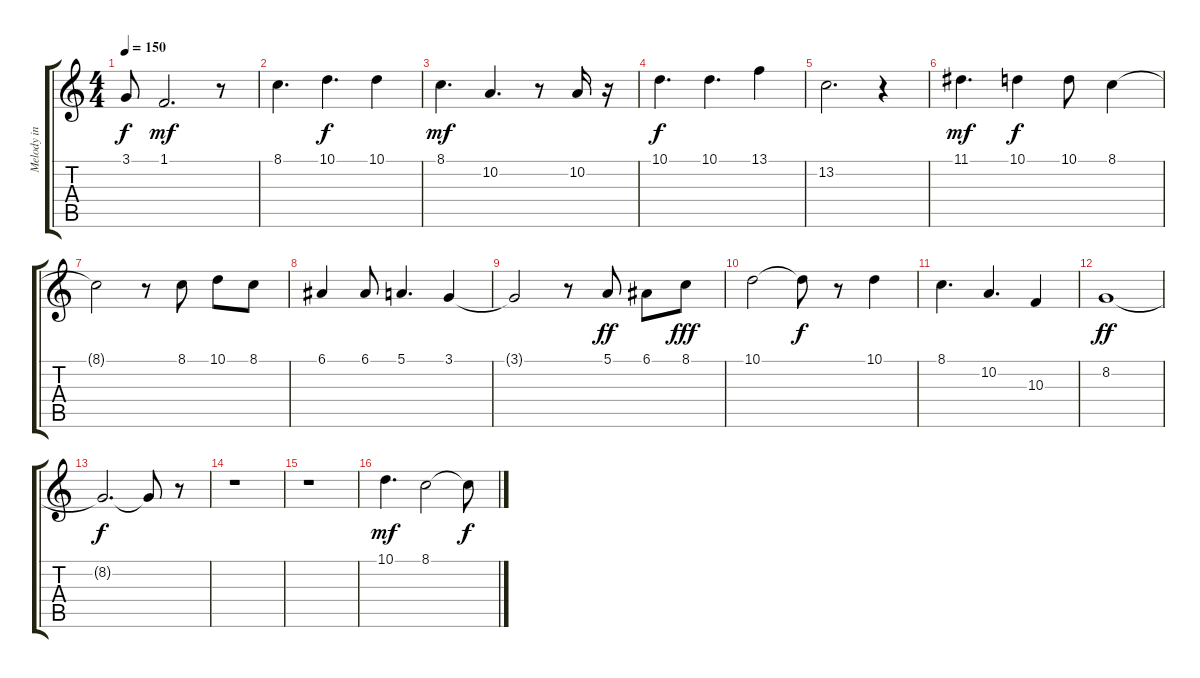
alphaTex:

\track ("Melody in " "Melody in ") {instrument trumpet}
\staff {score tabs}
\tuning (E4 B3 G3 D3 A2 E2) {hide}
\ts (4 4)
\tempo 150
\clef g2
\ks c
3.1{t}.8{dy f} 1.1.2{d dy mf} r.8 |
8.1.4{d} 10.1.4{d dy f} 10.1.4 |
8.1.4{d dy mf} 10.2.4{d} r.8 10.2.16 r.16 |
10.1.4{d dy f} 10.1.4{d} 13.1.4 |
13.2.2{d} r.4 |
11.1.4{d dy mf} 10.1.4{dy f} 10.1.8 8.1.4 |
8.1{t}.2 r.8 8.1.8 10.1.8 8.1.8 |
6.1.4 6.1.8 5.1.4{d} 3.1.4 |
3.1{t}.2 r.8 5.1.8{dy ff} 6.1.8 8.1.8{dy fff} |
10.1.2 10.1{t}.8{dy f} r.8 10.1.4 |
8.1.4{d} 10.2.4{d} 10.3.4 |
8.2.1{dy ff} |
8.2{t}.2{d dy f} 8.2{t}.8 r.8 |
r.1 |
r.1 |
10.1.4{d dy mf} 8.1.2 8.1{t}.8{dy f}
